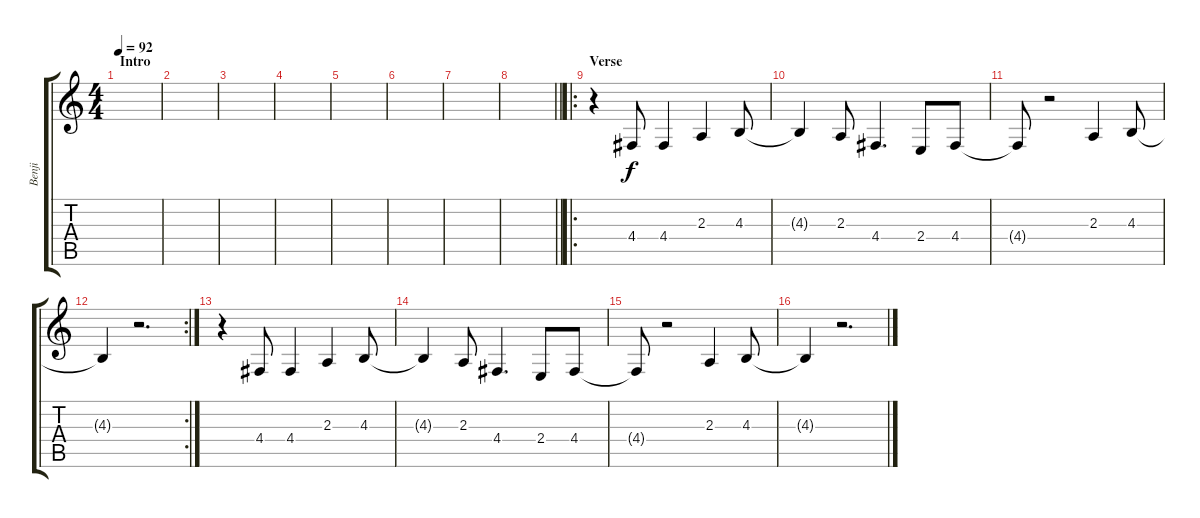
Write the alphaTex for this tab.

\track ("Benji" "Benji") {instrument synthvoice}
\staff {score tabs}
\tuning (E4 B3 G3 D3 A2 E2) {hide}
\ts (4 4)
\section ("" "Intro")
\tempo 92
\clef g2
\ks c
|
|
|
|
|
|
|
\barLineRight lightlight
|
\ro
\section ("" "Verse")
r.4 4.4.8 4.4.4 2.3.4 4.3.8 |
4.3{t}.4 2.3.8 4.4.4{d} 2.4.8 4.4.8 |
4.4{t}.8 r.2 2.3.4 4.3.8 |
\rc 2
4.3{t}.4 r.2{d} |
r.4 4.4.8 4.4.4 2.3.4 4.3.8 |
4.3{t}.4 2.3.8 4.4.4{d} 2.4.8 4.4.8 |
4.4{t}.8 r.2 2.3.4 4.3.8 |
4.3{t}.4 r.2{d}
